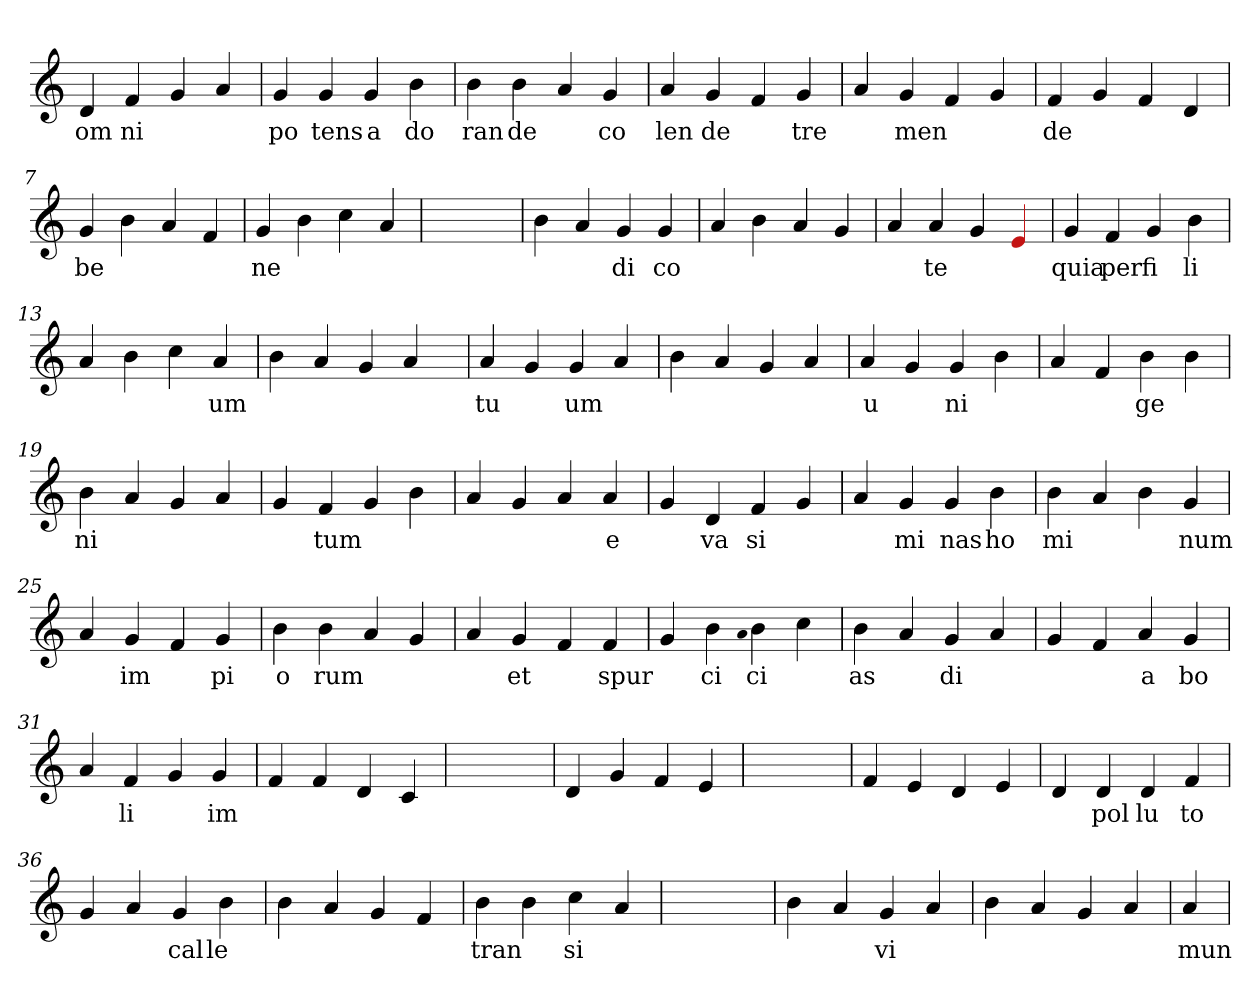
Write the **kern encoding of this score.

**kern	**text
*part1	*part1
*staff1	*staff1
*clefG2	*
=1	=1
4d	om
4f	ni
4g	.
4a	.
=2	=2
4g	po
4g	tens
4g	a
4b	do
=3	=3
4b	ran
4b	de
4a	.
4g	co
=4	=4
4a	len
4g	de
4f	.
4g	tre
=5	=5
4a	.
4g	men
4f	.
4g	.
=6	=6
4f	de
4g	.
4f	.
4d	.
=7	=7
4g	be
4b	.
4a	.
4f	.
=8	=8
4g	ne
4b	.
4cc	.
4a	.
=9	=9
1ryy	.
=9	=9
4b	.
4a	.
4g	di
4g	co
=10	=10
4a	.
4b	.
4a	.
4g	.
=11	=11
4a	.
4a	te
4g	.
4Re	.
=12	=12
4g	quia
4f	per
4g	fi
4b	li
=13	=13
4a	.
4b	.
4cc	.
4a	um
=14	=14
4b	.
4a	.
4g	.
4a	.
=15	=15
4a	tu
4g	.
4g	um
4a	.
=16	=16
4b	.
4a	.
4g	.
4a	.
=17	=17
4a	u
4g	.
4g	ni
4b	.
=18	=18
4a	.
4f	.
4b	ge
4b	.
=19	=19
4b	ni
4a	.
4g	.
4a	.
=20	=20
4g	.
4f	tum
4g	.
4b	.
=21	=21
4a	.
4g	.
4a	.
4a	e
=22	=22
4g	.
4d	va
4f	si
4g	.
=23	=23
4a	.
4g	mi
4g	nas
4b	ho
=24	=24
4b	mi
4a	.
4b	.
4g	num
=25	=25
4a	.
4g	im
4f	.
4g	pi
=26	=26
4b	o
4b	rum
4a	.
4g	.
=27	=27
4a	.
4g	et
4f	.
4f	spur
=28	=28
4g	.
4b	ci
qqa	.
4b	ci
4cc	.
=29	=29
4b	as
4a	.
4g	di
4a	.
=30	=30
4g	.
4f	.
4a	a
4g	bo
=31	=31
4a	.
4f	li
4g	.
4g	im
=32	=32
4f	.
4f	.
4d	.
4c	.
=33	=33
1ryy	.
=33	=33
4d	.
4g	.
4f	.
4e	.
=34	=34
1ryy	.
=34	=34
4f	.
4e	.
4d	.
4e	.
=35	=35
4d	.
4d	pol
4d	lu
4f	to
=36	=36
4g	.
4a	.
4g	cal
4b	le
=37	=37
4b	.
4a	.
4g	.
4f	.
=38	=38
4b	tran
4b	.
4cc	si
4a	.
=39	=39
1ryy	.
=39	=39
4b	.
4a	.
4g	vi
4a	.
=40	=40
4b	.
4a	.
4g	.
4a	.
=41	=41
4a	mun
=	=
*-	*-
